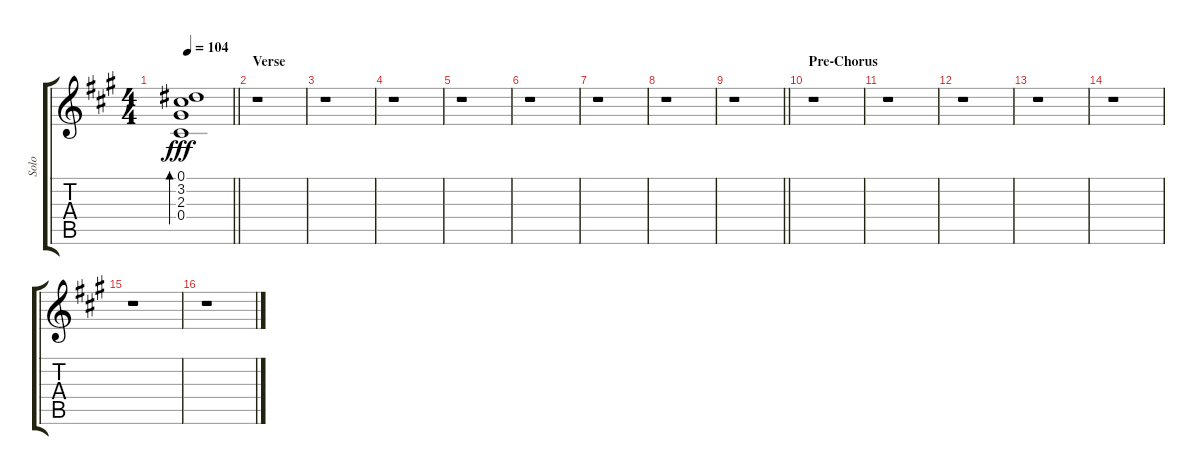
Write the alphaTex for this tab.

\track ("Solo" "Solo") {instrument overdrivenguitar}
\staff {score tabs}
\tuning (Eb4 Bb3 Gb3 Db3 Ab2 Eb2) {hide}
\ts (4 4)
\tempo 104
\clef g2
\barLineRight lightlight
\ks a
(0.1 3.2 2.3 0.4).1{bd 480 dy fff} |
\section ("" "Verse")
r.1 |
r.1 |
r.1 |
r.1 |
r.1 |
r.1 |
r.1 |
\barLineRight lightlight
r.1 |
\section ("" "Pre-Chorus")
r.1 |
r.1 |
r.1 |
r.1 |
r.1 |
r.1 |
r.1
